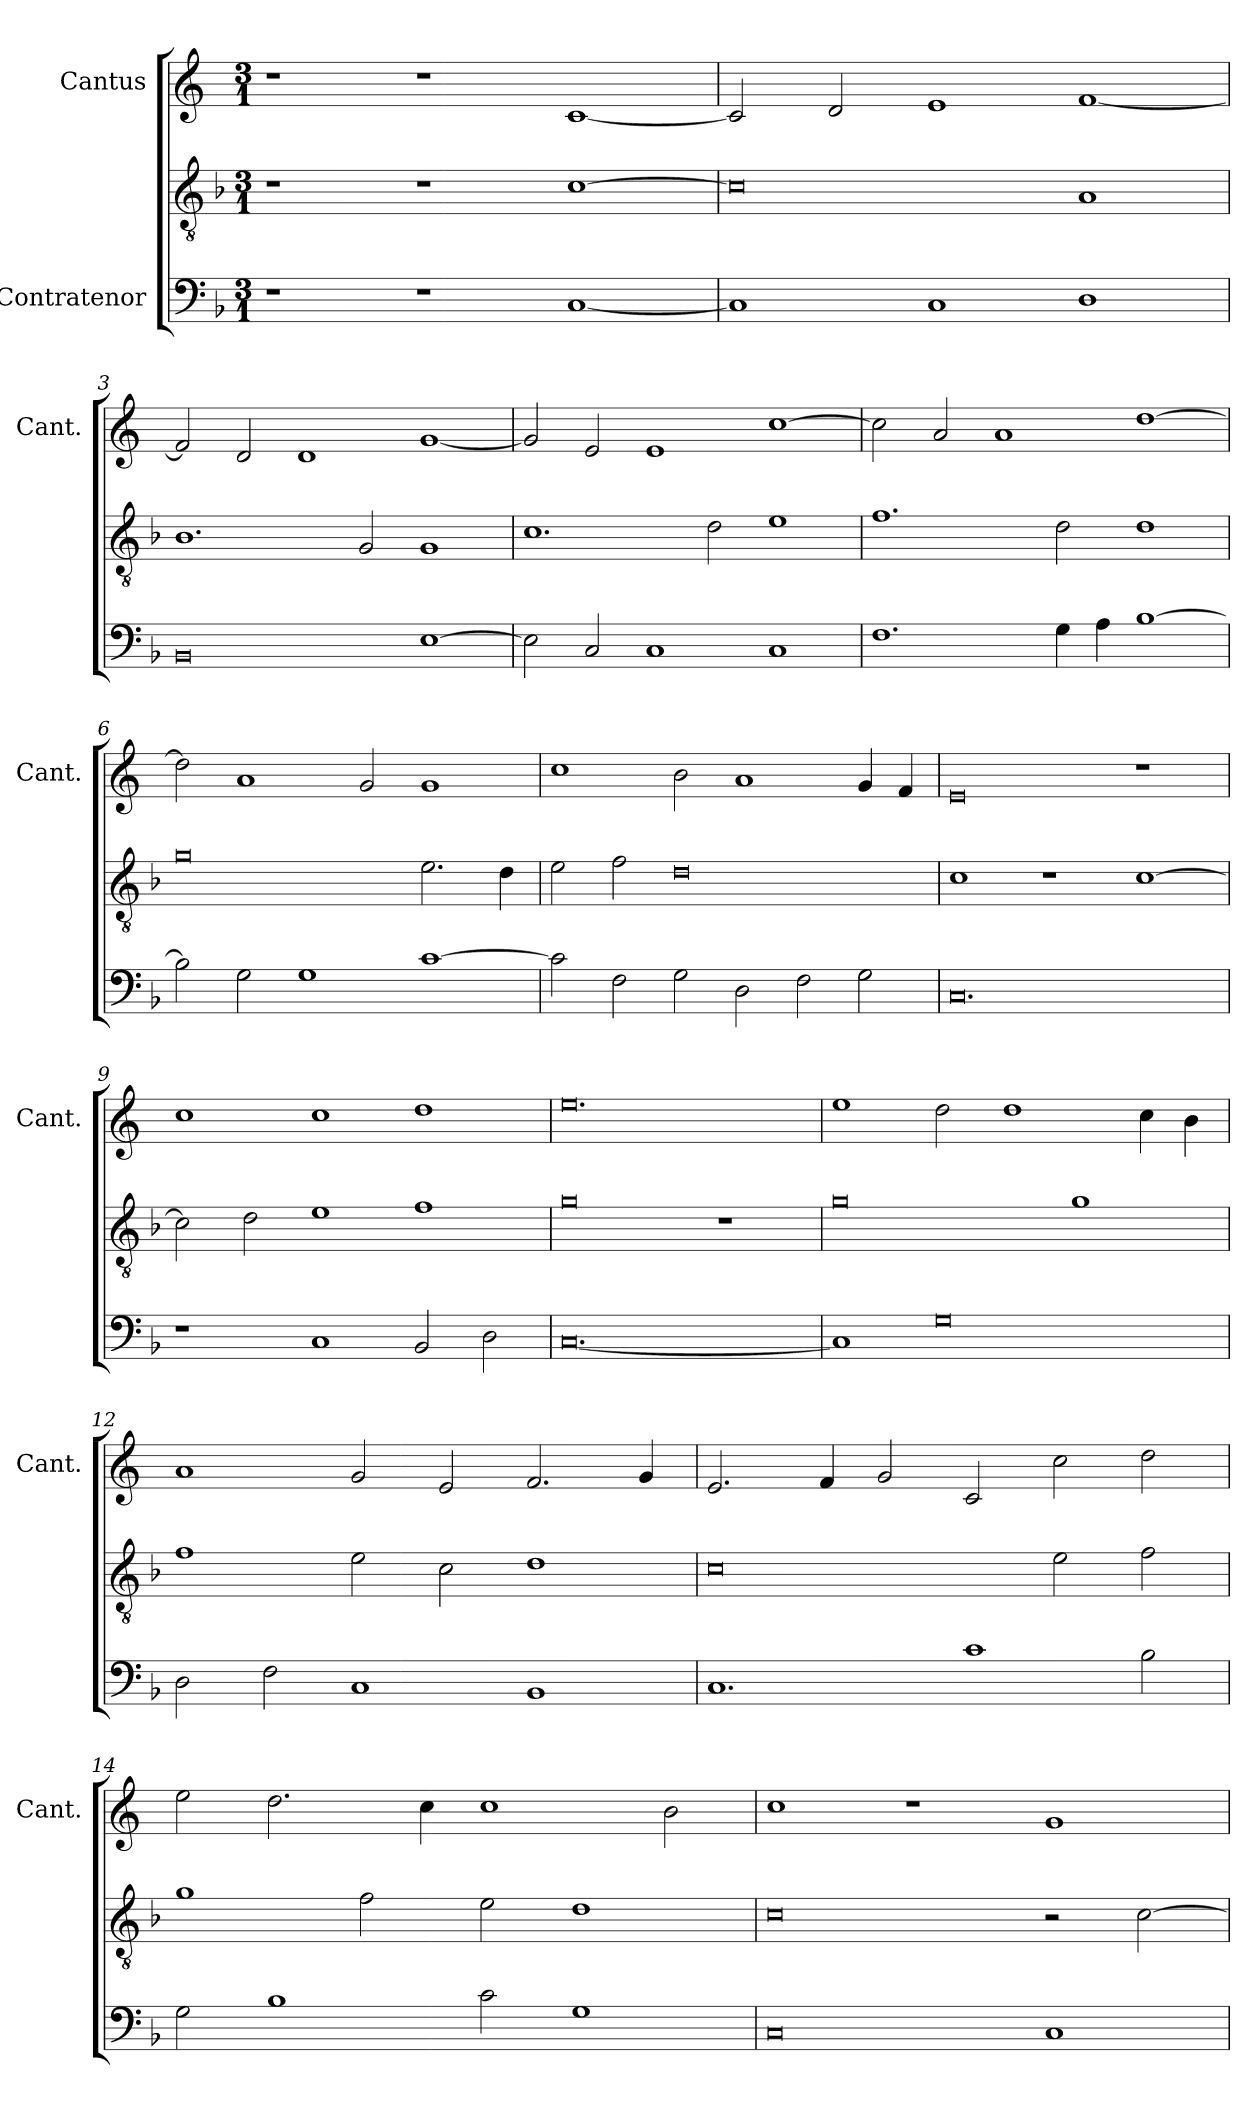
**kern	**kern	**kern
*part3	*part2	*part1
*staff3	*staff2	*staff1
*I"Contratenor	*	*I"Cantus
*	*	*I'Cant.
*clefF4	*clefGv2	*clefG2
*	*ITrd7c12	*
*k[b-]	*k[b-]	*k[]
*F:	*F:	*C:
*M3/1	*M3/1	*M3/1
=1	=1	=1
1r	1r	1r
1r	1r	1r
[1C/	[1C\	[1c/
=2	=2	=2
1C/]	0C\]	2c/]
.	.	2d/
1C/	.	1e/
1D\	1AA/	[1f/
=3	=3	=3
0BB-/	1.BB-\	2f/]
.	.	2d/
.	.	1d/
.	2GG/	.
[1E\	1GG/	[1g/
=4	=4	=4
2E\]	1.C\	2g/]
2C/	.	2e/
1C/	.	1e/
.	2D\	.
1C/	1E\	[1cc\
=5	=5	=5
1.F\	1.F\	2cc\]
.	.	2a/
.	.	1a/
4G\	2D\	.
4A\	.	.
[1B-\	1D\	[1dd\
=6	=6	=6
2B-\]	0G\	2dd\]
2G\	.	1a/
1G\	.	.
.	.	2g/
[1c\	2.E\	1g/
.	4D\	.
=7	=7	=7
2c\]	2E\	1cc\
2F\	2F\	.
2G\	0D\	2b\
2D\	.	1a/
2F\	.	.
2G\	.	4g/
.	.	4f/
=8	=8	=8
0.C/	1C\	0e/
.	1r	.
.	[1C\	1r
=9	=9	=9
1r	2C\]	1cc\
.	2D\	.
1C/	1E\	1cc\
2BB-/	1F\	1dd\
2D\	.	.
=10	=10	=10
[0.C/	0G\	0.ee\
.	1r	.
=11	=11	=11
1C/]	0G\	1ee\
0G\	.	2dd\
.	.	1dd\
.	1G\	.
.	.	4cc\
.	.	4b\
=12	=12	=12
2D\	1F\	1a/
2F\	.	.
1C/	2E\	2g/
.	2C\	2e/
1BB-/	1D\	2.f/
.	.	4g/
=13	=13	=13
1.C/	0C\	2.e/
.	.	4f/
.	.	2g/
1c\	.	2c/
.	2E\	2cc\
2B-\	2F\	2dd\
=14	=14	=14
2G\	1G\	2ee\
1B-\	.	2.dd\
.	2F\	.
.	.	4cc\
2c\	2E\	1cc\
1G\	1D\	.
.	.	2b\
=15	=15	=15
0C/	0C\	1cc\
.	.	1r
1C/	2r	1g/
.	[2C\	.
=	=	=
*-	*-	*-
